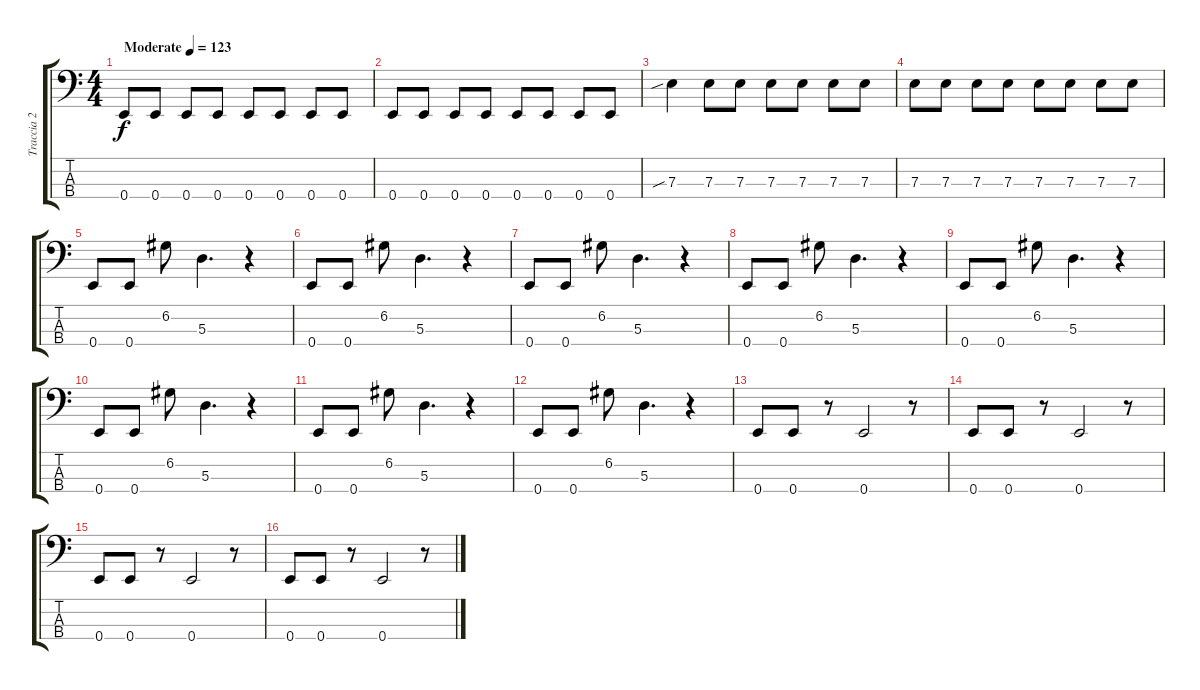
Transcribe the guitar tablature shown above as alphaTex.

\track ("Traccia 2" "Traccia 2") {instrument electricbasspick}
\staff {score tabs}
\tuning (G2 D2 A1 E1) {hide}
\ts (4 4)
\tempo (123 "Moderate")
\clef f4
\ks c
0.4.8{dy f instrument electricbasspick} 0.4.8 0.4.8 0.4.8 0.4.8 0.4.8 0.4.8 0.4.8 |
0.4.8 0.4.8 0.4.8 0.4.8 0.4.8 0.4.8 0.4.8 0.4.8 |
7.3{sib}.4 7.3.8 7.3.8 7.3.8 7.3.8 7.3.8 7.3.8 |
7.3.8 7.3.8 7.3.8 7.3.8 7.3.8 7.3.8 7.3.8 7.3.8 |
0.4.8 0.4.8 6.2.8 5.3.4{d} r.4 |
0.4.8 0.4.8 6.2.8 5.3.4{d} r.4 |
0.4.8 0.4.8 6.2.8 5.3.4{d} r.4 |
0.4.8 0.4.8 6.2.8 5.3.4{d} r.4 |
0.4.8 0.4.8 6.2.8 5.3.4{d} r.4 |
0.4.8 0.4.8 6.2.8 5.3.4{d} r.4 |
0.4.8 0.4.8 6.2.8 5.3.4{d} r.4 |
0.4.8 0.4.8 6.2.8 5.3.4{d} r.4 |
0.4.8 0.4.8 r.8 0.4.2 r.8 |
0.4.8 0.4.8 r.8 0.4.2 r.8 |
0.4.8 0.4.8 r.8 0.4.2 r.8 |
0.4.8 0.4.8 r.8 0.4.2 r.8
